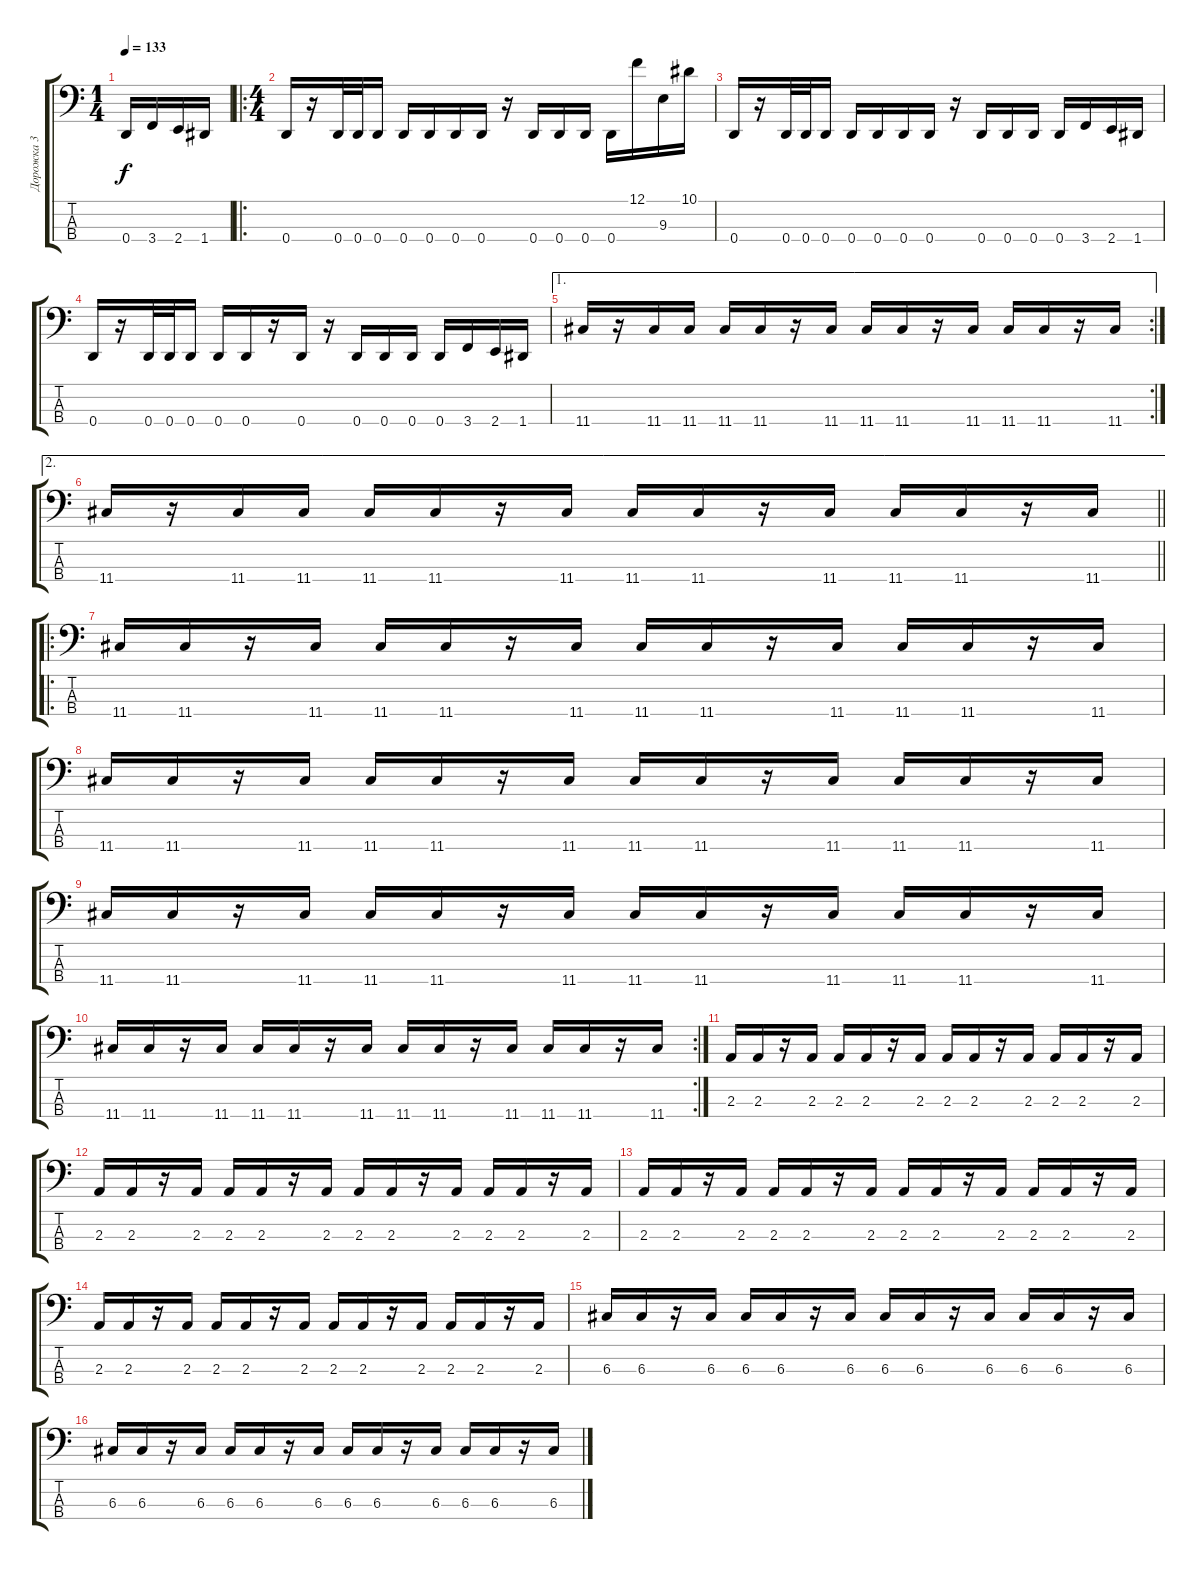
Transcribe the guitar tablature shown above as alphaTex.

\track ("Дорожка 3" "Дорожка 3") {instrument slapbass2}
\staff {score tabs}
\tuning (F2 C2 G1 D1) {hide}
\ts (1 4)
\tempo 133
\clef f4
\ks c
0.4.16{dy f} 3.4.16 2.4.16 1.4.16 |
\ro
\ts (4 4)
0.4.16 r.16 0.4.32 0.4.32 0.4.16 0.4.16 0.4.16 0.4.16 0.4.16 r.16 0.4.16 0.4.16 0.4.16 0.4.16 12.1.16 9.3.16 10.1.16 |
0.4.16 r.16 0.4.32 0.4.32 0.4.16 0.4.16 0.4.16 0.4.16 0.4.16 r.16 0.4.16 0.4.16 0.4.16 0.4.16 3.4.16 2.4.16 1.4.16 |
0.4.16 r.16 0.4.32 0.4.32 0.4.16 0.4.16 0.4.16 r.16 0.4.16 r.16 0.4.16 0.4.16 0.4.16 0.4.16 3.4.16 2.4.16 1.4.16 |
\ae 1
\rc 2
11.4.16 r.16 11.4.16 11.4.16 11.4.16 11.4.16 r.16 11.4.16 11.4.16 11.4.16 r.16 11.4.16 11.4.16 11.4.16 r.16 11.4.16 |
\ae 2
\barLineRight lightlight
11.4.16 r.16 11.4.16 11.4.16 11.4.16 11.4.16 r.16 11.4.16 11.4.16 11.4.16 r.16 11.4.16 11.4.16 11.4.16 r.16 11.4.16 |
\ro
11.4.16 11.4.16 r.16 11.4.16 11.4.16 11.4.16 r.16 11.4.16 11.4.16 11.4.16 r.16 11.4.16 11.4.16 11.4.16 r.16 11.4.16 |
11.4.16 11.4.16 r.16 11.4.16 11.4.16 11.4.16 r.16 11.4.16 11.4.16 11.4.16 r.16 11.4.16 11.4.16 11.4.16 r.16 11.4.16 |
11.4.16 11.4.16 r.16 11.4.16 11.4.16 11.4.16 r.16 11.4.16 11.4.16 11.4.16 r.16 11.4.16 11.4.16 11.4.16 r.16 11.4.16 |
\rc 2
11.4.16 11.4.16 r.16 11.4.16 11.4.16 11.4.16 r.16 11.4.16 11.4.16 11.4.16 r.16 11.4.16 11.4.16 11.4.16 r.16 11.4.16 |
2.3.16 2.3.16 r.16 2.3.16 2.3.16 2.3.16 r.16 2.3.16 2.3.16 2.3.16 r.16 2.3.16 2.3.16 2.3.16 r.16 2.3.16 |
2.3.16 2.3.16 r.16 2.3.16 2.3.16 2.3.16 r.16 2.3.16 2.3.16 2.3.16 r.16 2.3.16 2.3.16 2.3.16 r.16 2.3.16 |
2.3.16 2.3.16 r.16 2.3.16 2.3.16 2.3.16 r.16 2.3.16 2.3.16 2.3.16 r.16 2.3.16 2.3.16 2.3.16 r.16 2.3.16 |
2.3.16 2.3.16 r.16 2.3.16 2.3.16 2.3.16 r.16 2.3.16 2.3.16 2.3.16 r.16 2.3.16 2.3.16 2.3.16 r.16 2.3.16 |
6.3.16 6.3.16 r.16 6.3.16 6.3.16 6.3.16 r.16 6.3.16 6.3.16 6.3.16 r.16 6.3.16 6.3.16 6.3.16 r.16 6.3.16 |
6.3.16 6.3.16 r.16 6.3.16 6.3.16 6.3.16 r.16 6.3.16 6.3.16 6.3.16 r.16 6.3.16 6.3.16 6.3.16 r.16 6.3.16
